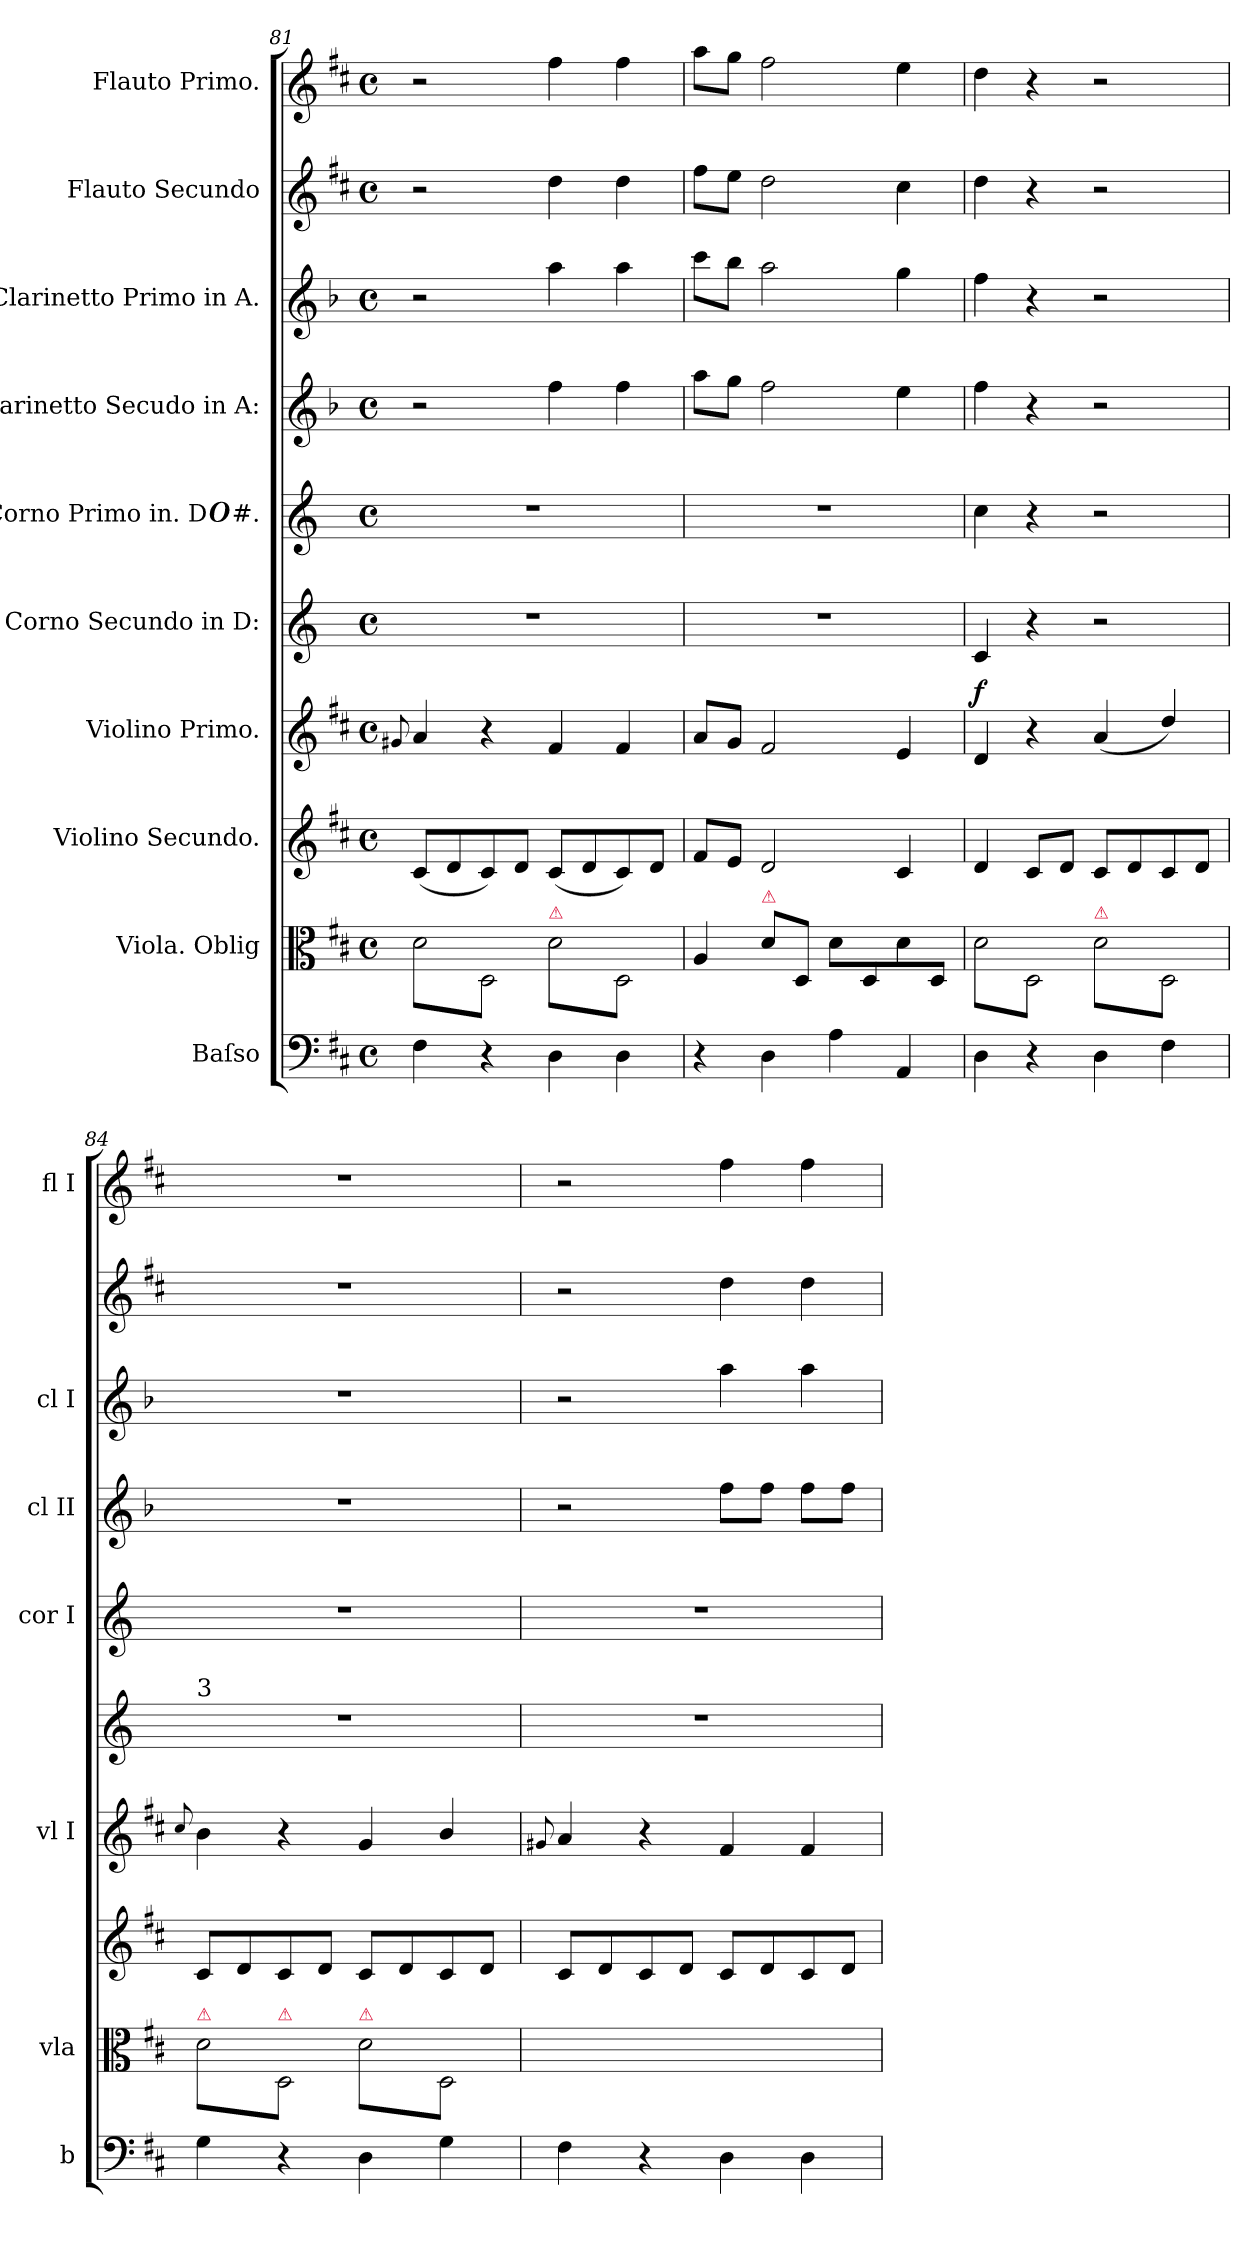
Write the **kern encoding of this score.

**kern	**dynam	**kern	**kern	**dynam	**kern	**dynam	**kern	**kern	**kern	**kern	**dynam	**kern	**kern	**dynam
*part10	*part10	*part9	*part8	*part8	*part7	*part7	*part6	*part5	*part4	*part3	*part3	*part2	*part1	*part1
*staff10	*staff10	*staff9	*staff8	*staff8	*staff7	*staff7	*staff6	*staff5	*staff4	*staff3	*staff3	*staff2	*staff1	*staff1
*I"Baſso	*	*I"Viola. Oblig	*I"Violino Secundo.	*	*I"Violino Primo.	*	*I"Corno Secundo in D:	*I"Corno Primo in. D##.	*I"Clarinetto Secudo in A:	*I"Clarinetto Primo in A.	*	*I"Flauto Secundo	*I"Flauto Primo.	*
*I'b	*	*I'vla	*	*	*I'vl I	*	*	*I'cor I	*I'cl II	*I'cl I	*	*	*I'fl I	*
*clefF4	*	*clefC3	*clefG2	*	*clefG2	*	*clefG2	*clefG2	*clefG2	*clefG2	*	*clefG2	*clefG2	*
*	*	*	*	*	*	*	*ITrd6c10	*ITrd6c10	*ITrd2c3	*ITrd2c3	*	*	*	*
*k[f#c#]	*	*k[f#c#]	*k[f#c#]	*	*k[f#c#]	*	*k[f#c#]	*k[f#c#]	*k[f#c#]	*k[f#c#]	*	*k[f#c#]	*k[f#c#]	*
*D:	*	*D:	*D:	*	*D:	*	*D:	*D:	*D:	*D:	*	*D:	*D:	*
*M4/4	*	*M4/4	*M4/4	*	*M4/4	*	*M4/4	*M4/4	*M4/4	*M4/4	*	*M4/4	*M4/4	*
*met(c)	*	*met(c)	*met(c)	*	*met(c)	*	*met(c)	*met(c)	*met(c)	*met(c)	*	*met(c)	*met(c)	*
=81	=81	=81	=81	=81	=81	=81	=81	=81	=81	=81	=81	=81	=81	=81
.	.	.	.	.	8qqg#X/	.	.	.	.	.	.	.	.	.
!	!	!LO:TX:a:color=crimson:t=⚠	!	!	!	!	!	!	!	!	!	!	!	!
*	*	*tremolo	*	*	*	*	*	*	*	*	*	*	*	*
4F#\	.	8d\L	(8c#/L	.	4a/	.	1r	1r	2r	2r	.	2r	2r	.
.	.	8D\	8d/	.	.	.	.	.	.	.	.	.	.	.
4r	.	8d\	8c#/)	.	4r	.	.	.	.	.	.	.	.	.
.	.	8D\J	8d/J	.	.	.	.	.	.	.	.	.	.	.
!	!	!LO:TX:a:color=crimson:t=⚠	!	!	!	!	!	!	!	!	!	!	!	!
4D\	.	8d\L	(8c#/L	.	4f#/	.	.	.	4dd\	4ff#\	pia	4dd\	4ff#\	p&colon;
.	.	8D\	8d/	.	.	.	.	.	.	.	.	.	.	.
4D\	.	8d\	8c#/)	.	4f#/	.	.	.	4dd\	4ff#\	.	4dd\	4ff#\	.
.	.	8D\J	8d/J	.	.	.	.	.	.	.	.	.	.	.
*	*	*Xtremolo	*	*	*	*	*	*	*	*	*	*	*	*
=82	=82	=82	=82	=82	=82	=82	=82	=82	=82	=82	=82	=82	=82	=82
4r	.	4A/	8f#/L	.	8a/L	.	1r	1r	8ff#\L	8aa\L	.	8ff#\L	8aa\L	.
.	.	.	8e/J	.	8g/J	.	.	.	8ee\J	8gg\J	.	8ee\J	8gg\J	.
!	!	!LO:TX:a:color=crimson:t=⚠	!	!	!	!	!	!	!	!	!	!	!	!
4D\	.	8d\L	2d/	.	2f#/	.	.	.	2dd\	2ff#\	.	2dd\	2ff#\	.
.	.	8D/J	.	.	.	.	.	.	.	.	.	.	.	.
4A\	.	8d\L	.	.	.	.	.	.	.	.	.	.	.	.
.	.	8D/	.	.	.	.	.	.	.	.	.	.	.	.
4AA/	.	8d\	4c#/	.	4e/	.	.	.	4cc#\	4ee\	.	4cc#\	4ee\	.
.	.	8D/J	.	.	.	.	.	.	.	.	.	.	.	.
=83	=83	=83	=83	=83	=83	=83	=83	=83	=83	=83	=83	=83	=83	=83
!	!	!LO:TX:a:color=crimson:t=⚠	!	!	!	!	!	!	!	!	!	!	!	!
!	!LO:DY:a	!	!	!	!	!LO:DY:a	!	!	!	!	!	!	!	!
*	*	*tremolo	*	*	*	*	*	*	*	*	*	*	*	*
4D\	for&colon;	8d\L	4d/	p&colon;	4d/	f	4D/	4d\	4dd\	4dd\	.	4dd\	4dd\	.
.	.	8D\	.	.	.	.	.	.	.	.	.	.	.	.
4r	.	8d\	8c#/L	.	4r	.	4r	4r	4r	4r	.	4r	4r	.
.	.	8D\J	8d/J	.	.	.	.	.	.	.	.	.	.	.
!	!	!LO:TX:a:color=crimson:t=⚠	!	!	!	!	!	!	!	!	!	!	!	!
!	!LO:DY:a	!	!	!	!	!	!	!	!	!	!	!	!	!
4D\	pia	8d\L	8c#/L	.	(4a/	p&colon;	2r	2r	2r	2r	.	2r	2r	.
.	.	8D\	8d/	.	.	.	.	.	.	.	.	.	.	.
4F#\	.	8d\	8c#/	.	4dd/)	.	.	.	.	.	.	.	.	.
.	.	8D\J	8d/J	.	.	.	.	.	.	.	.	.	.	.
=84	=84	=84	=84	=84	=84	=84	=84	=84	=84	=84	=84	=84	=84	=84
.	.	.	.	.	8qqcc#/	.	.	.	.	.	.	.	.	.
!	!	!	!	!	!	!	!LO:TX:a:t=3	!	!	!	!	!	!	!
!	!	!LO:TX:a:color=crimson:t=⚠	!	!	!	!	!	!	!	!	!	!	!	!
4G\	.	8d\L	8c#/L	.	4b\	.	1r	1r	1r	1r	.	1r	1r	.
.	.	8D\	8d/	.	.	.	.	.	.	.	.	.	.	.
!	!	!LO:TX:a:color=crimson:t=⚠	!	!	!	!	!	!	!	!	!	!	!	!
4r	.	8d\	8c#/	.	4r	.	.	.	.	.	.	.	.	.
.	.	8D\J	8d/J	.	.	.	.	.	.	.	.	.	.	.
!	!	!LO:TX:a:color=crimson:t=⚠	!	!	!	!	!	!	!	!	!	!	!	!
4D\	.	8d\L	8c#/L	.	4g/	.	.	.	.	.	.	.	.	.
.	.	8D\	8d/	.	.	.	.	.	.	.	.	.	.	.
4G\	.	8d\	8c#/	.	4b/	.	.	.	.	.	.	.	.	.
.	.	8D\J	8d/J	.	.	.	.	.	.	.	.	.	.	.
*	*	*Xtremolo	*	*	*	*	*	*	*	*	*	*	*	*
=85	=85	=85	=85	=85	=85	=85	=85	=85	=85	=85	=85	=85	=85	=85
.	.	.	.	.	8qqg#X/	.	.	.	.	.	.	.	.	.
4F#\	.	1ryy	8c#/L	.	4a/	.	1r	1r	2r	2r	.	2r	2r	.
.	.	.	8d/	.	.	.	.	.	.	.	.	.	.	.
4r	.	.	8c#/	.	4r	.	.	.	.	.	.	.	.	.
.	.	.	8d/J	.	.	.	.	.	.	.	.	.	.	.
4D\	.	.	8c#/L	.	4f#/	.	.	.	8dd\L	4ff#\	.	4dd\	4ff#\	.
.	.	.	8d/	.	.	.	.	.	8dd\J	.	.	.	.	.
4D\	.	.	8c#/	.	4f#/	.	.	.	8dd\L	4ff#\	.	4dd\	4ff#\	.
.	.	.	8d/J	.	.	.	.	.	8dd\J	.	.	.	.	.
=	=	=	=	=	=	=	=	=	=	=	=	=	=	=
*-	*-	*-	*-	*-	*-	*-	*-	*-	*-	*-	*-	*-	*-	*-
